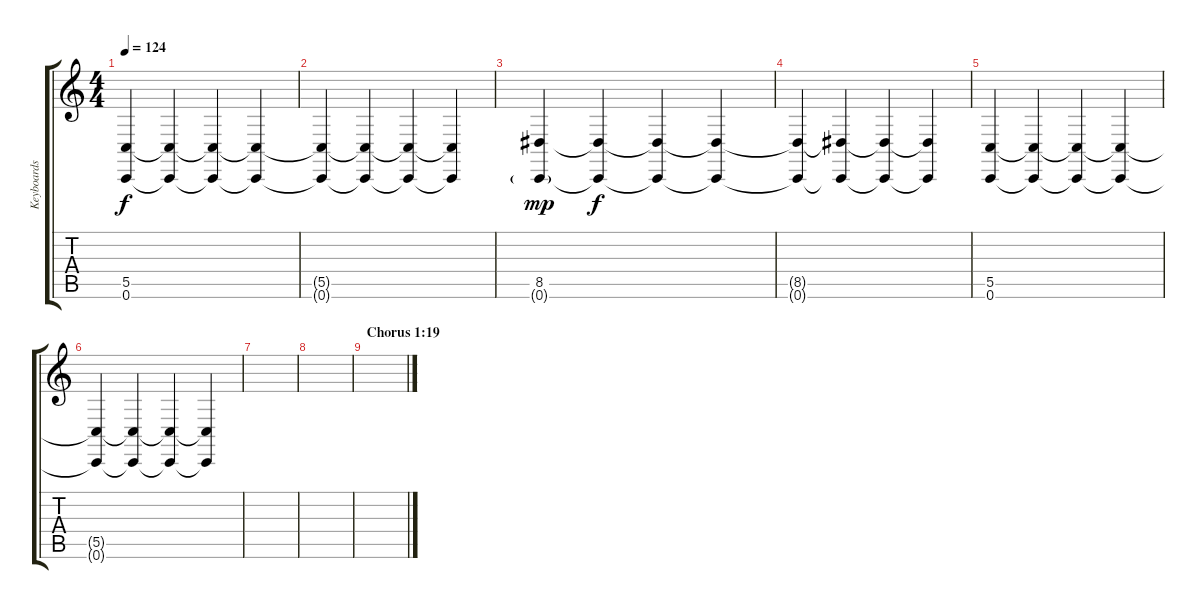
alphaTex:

\track ("Keyboards / Piano" "Keyboards ") {instrument stringensemble2}
\staff {score tabs}
\tuning (D4 A3 F3 C3 G2 C2) {hide}
\ts (4 4)
\tempo 124
\clef g2
\ks c
(5.5 0.6).4{dy f} (5.5{t} 0.6{t}).4 (5.5{t} 0.6{t}).4 (5.5{t} 0.6{t}).4 |
(5.5{t} 0.6{t}).4 (5.5{t} 0.6{t}).4 (5.5{t} 0.6{t}).4 (5.5{t} 0.6{t}).4 |
(8.5 0.6{g}).4{dy mp} (8.5{t} 0.6{t}).4{dy f} (8.5{t} 0.6{t}).4 (8.5{t} 0.6{t}).4 |
(8.5{t} 0.6{t}).4 (8.5{t} 0.6{t}).4 (8.5{t} 0.6{t}).4 (8.5{t} 0.6{t}).4 |
(5.5 0.6).4 (5.5{t} 0.6{t}).4 (5.5{t} 0.6{t}).4 (5.5{t} 0.6{t}).4 |
(5.5{t} 0.6{t}).4 (5.5{t} 0.6{t}).4 (5.5{t} 0.6{t}).4 (5.5{t} 0.6{t}).4 |
|
|
\section ("" "Chorus 1:19")
